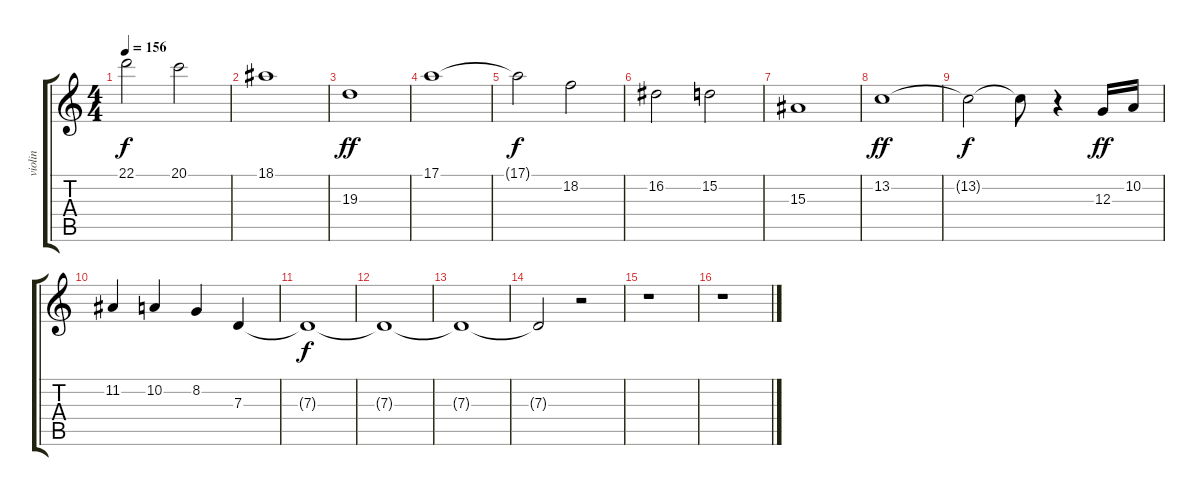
\track ("violin" "violin") {instrument violin}
\staff {score tabs}
\tuning (E4 B3 G3 D3 A2 E2) {hide}
\ts (4 4)
\tempo 156
\clef g2
\ks c
22.1.2{dy f} 20.1.2 |
18.1.1 |
19.3.1{dy ff} |
17.1.1 |
17.1{t}.2{dy f} 18.2.2 |
16.2.2 15.2.2 |
15.3.1 |
13.2.1{dy ff} |
13.2{t}.2{dy f} 13.2{t}.8 r.4 12.3.16{dy ff} 10.2.16 |
11.2.4 10.2.4 8.2.4 7.3.4 |
7.3{t}.1{dy f} |
7.3{t}.1 |
7.3{t}.1 |
7.3{t}.2 r.2 |
r.1 |
r.1
